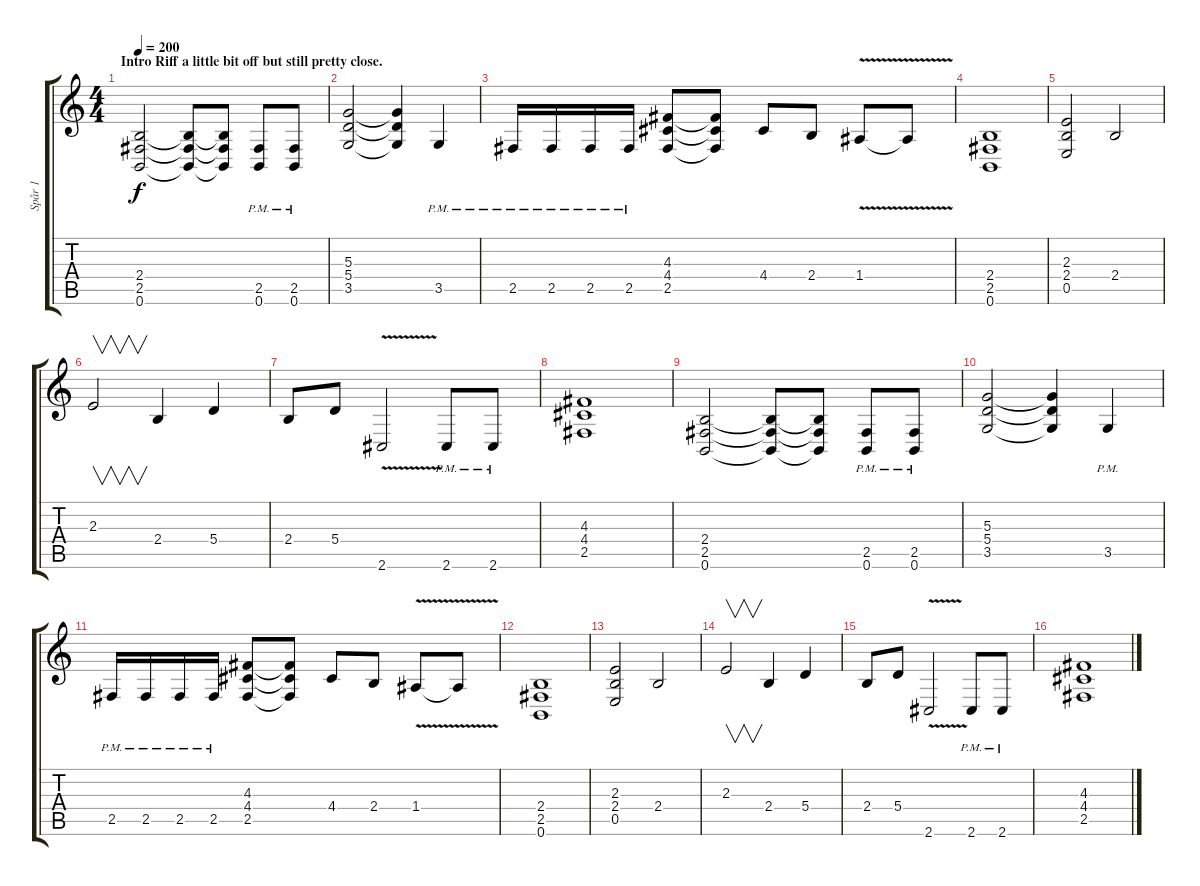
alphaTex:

\track ("Spår 1" "Spår 1") {instrument distortionguitar}
\staff {score tabs}
\tuning (A3 Gb3 D3 A2 E2 B1) {hide}
\ts (4 4)
\section ("" "Intro Riff a little bit off but still pretty close.")
\tempo 200
\clef g2
\ks c
(2.4 2.5 0.6).2{dy f} (2.4{t} 2.5{t} 0.6{t}).8 (2.4{t} 2.5{t} 0.6{t}).8 (2.5{pm} 0.6{pm}).8 (2.5{pm} 0.6{pm}).8 |
(5.3 5.4 3.5).2 (5.3{t} 5.4{t} 3.5{t}).4 3.5{pm}.4 |
2.5{pm}.16 2.5{pm}.16 2.5{pm}.16 2.5{pm}.16 (4.3 4.4 2.5).8 (4.3{t} 4.4{t} 2.5{t}).8 4.4.8 2.4.8 1.4{v}.8 1.4{t}.8 |
(2.4 2.5 0.6).1 |
(2.3 2.4 0.5).2 2.4.2 |
2.3.2{v} 2.4.4 5.4.4 |
2.4.8 5.4.8 2.6{v}.2 2.6{pm}.8 2.6{pm}.8 |
(4.3 4.4 2.5).1 |
(2.4 2.5 0.6).2 (2.4{t} 2.5{t} 0.6{t}).8 (2.4{t} 2.5{t} 0.6{t}).8 (2.5{pm} 0.6{pm}).8 (2.5{pm} 0.6{pm}).8 |
(5.3 5.4 3.5).2 (5.3{t} 5.4{t} 3.5{t}).4 3.5{pm}.4 |
2.5{pm}.16 2.5{pm}.16 2.5{pm}.16 2.5{pm}.16 (4.3 4.4 2.5).8 (4.3{t} 4.4{t} 2.5{t}).8 4.4.8 2.4.8 1.4{v}.8 1.4{t}.8 |
(2.4 2.5 0.6).1 |
(2.3 2.4 0.5).2 2.4.2 |
2.3.2{v} 2.4.4 5.4.4 |
2.4.8 5.4.8 2.6{v}.2 2.6{pm}.8 2.6{pm}.8 |
(4.3 4.4 2.5).1
